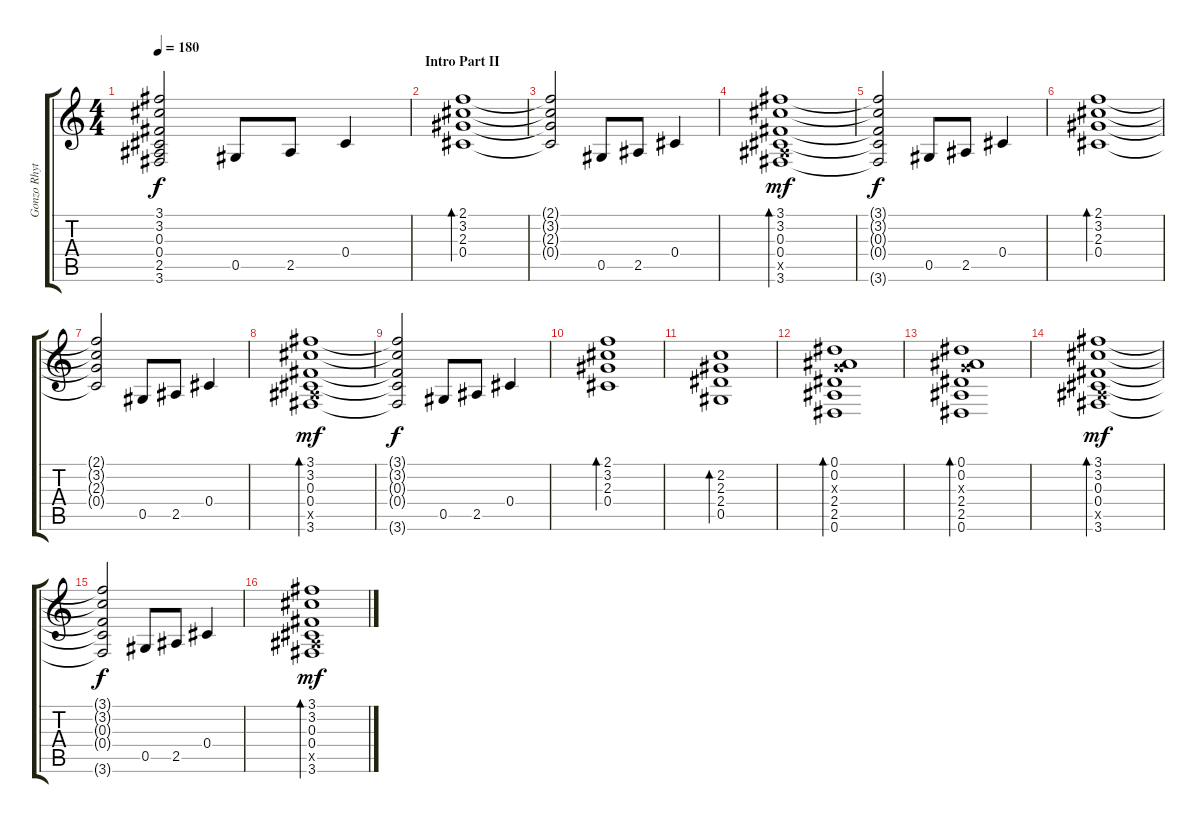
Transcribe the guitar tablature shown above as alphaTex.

\track ("Gonzo Rhythm II" "Gonzo Rhyt") {instrument overdrivenguitar}
\staff {score tabs}
\tuning (Eb4 Bb3 Gb3 Db3 Ab2 Eb2) {hide}
\ts (4 4)
\tempo 180
\clef g2
\ks c
(3.1{t} 3.2{t} 0.3{t} 0.4{t} 2.5{t} 3.6{t}).2{dy f} 0.5.8 2.5.8 0.4.4 |
\section ("" "Intro Part II")
(2.1 3.2 2.3 0.4).1{bd 120} |
(2.1{t} 3.2{t} 2.3{t} 0.4{t}).2 0.5.8 2.5.8 0.4.4 |
(3.1 3.2 0.3 0.4 2.5{x} 3.6).1{bd 120 dy mf} |
(3.1{t} 3.2{t} 0.3{t} 0.4{t} 3.6{t}).2{dy f} 0.5.8 2.5.8 0.4.4 |
(2.1 3.2 2.3 0.4).1{bd 120} |
(2.1{t} 3.2{t} 2.3{t} 0.4{t}).2 0.5.8 2.5.8 0.4.4 |
(3.1 3.2 0.3 0.4 2.5{x} 3.6).1{bd 120 dy mf} |
(3.1{t} 3.2{t} 0.3{t} 0.4{t} 3.6{t}).2{dy f} 0.5.8 2.5.8 0.4.4 |
(2.1 3.2 2.3 0.4).1{bd 120} |
(2.2 2.3 2.4 0.5).1{bd 120} |
(0.1 0.2 1.3{x} 2.4 2.5 0.6).1{bd 120} |
(0.1 0.2 1.3{x} 2.4 2.5 0.6).1{bd 120} |
(3.1 3.2 0.3 0.4 2.5{x} 3.6).1{bd 120 dy mf} |
(3.1{t} 3.2{t} 0.3{t} 0.4{t} 3.6{t}).2{dy f} 0.5.8 2.5.8 0.4.4 |
(3.1 3.2 0.3 0.4 2.5{x} 3.6).1{bd 120 dy mf}
